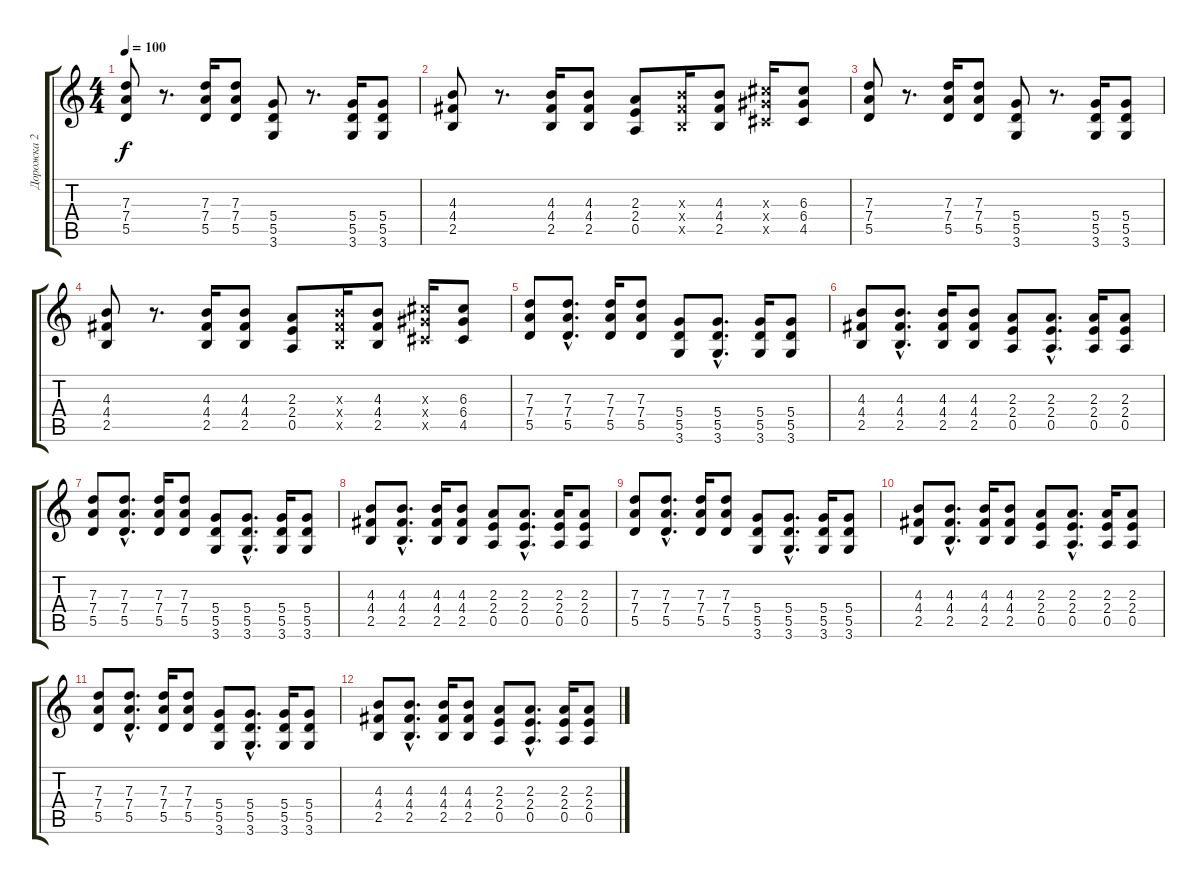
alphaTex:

\track ("Дорожка 2" "Дорожка 2") {instrument acousticguitarsteel}
\staff {score tabs}
\tuning (E4 B3 G3 D3 A2 E2) {hide}
\ts (4 4)
\tempo 100
\clef g2
\ks c
(7.3 7.4 5.5).8{dy f} r.8{d} (7.3 7.4 5.5).16 (7.3 7.4 5.5).8 (5.4 5.5 3.6).8 r.8{d} (5.4 5.5 3.6).16 (5.4 5.5 3.6).8 |
(4.3 4.4 2.5).8 r.8{d} (4.3 4.4 2.5).16 (4.3 4.4 2.5).8 (2.3 2.4 0.5).8 (4.3{x} 4.4{x} 2.5{x}).16 (4.3 4.4 2.5).8 (6.3{x} 6.4{x} 4.5{x}).16 (6.3 6.4 4.5).8 |
(7.3 7.4 5.5).8 r.8{d} (7.3 7.4 5.5).16 (7.3 7.4 5.5).8 (5.4 5.5 3.6).8 r.8{d} (5.4 5.5 3.6).16 (5.4 5.5 3.6).8 |
(4.3 4.4 2.5).8 r.8{d} (4.3 4.4 2.5).16 (4.3 4.4 2.5).8 (2.3 2.4 0.5).8 (4.3{x} 4.4{x} 2.5{x}).16 (4.3 4.4 2.5).8 (6.3{x} 6.4{x} 4.5{x}).16 (6.3 6.4 4.5).8 |
(7.3 7.4 5.5).8 (7.3{hac} 7.4{hac} 5.5{hac}).8{d} (7.3 7.4 5.5).16 (7.3 7.4 5.5).8 (5.4 5.5 3.6).8 (5.4{hac} 5.5{hac} 3.6{hac}).8{d} (5.4 5.5 3.6).16 (5.4 5.5 3.6).8 |
(4.3 4.4 2.5).8 (4.3{hac} 4.4{hac} 2.5{hac}).8{d} (4.3 4.4 2.5).16 (4.3 4.4 2.5).8 (2.3 2.4 0.5).8 (2.3{hac} 2.4{hac} 0.5{hac}).8{d} (2.3 2.4 0.5).16 (2.3 2.4 0.5).8 |
(7.3 7.4 5.5).8 (7.3{hac} 7.4{hac} 5.5{hac}).8{d} (7.3 7.4 5.5).16 (7.3 7.4 5.5).8 (5.4 5.5 3.6).8 (5.4{hac} 5.5{hac} 3.6{hac}).8{d} (5.4 5.5 3.6).16 (5.4 5.5 3.6).8 |
(4.3 4.4 2.5).8 (4.3{hac} 4.4{hac} 2.5{hac}).8{d} (4.3 4.4 2.5).16 (4.3 4.4 2.5).8 (2.3 2.4 0.5).8 (2.3{hac} 2.4{hac} 0.5{hac}).8{d} (2.3 2.4 0.5).16 (2.3 2.4 0.5).8 |
(7.3 7.4 5.5).8 (7.3{hac} 7.4{hac} 5.5{hac}).8{d} (7.3 7.4 5.5).16 (7.3 7.4 5.5).8 (5.4 5.5 3.6).8 (5.4{hac} 5.5{hac} 3.6{hac}).8{d} (5.4 5.5 3.6).16 (5.4 5.5 3.6).8 |
(4.3 4.4 2.5).8 (4.3{hac} 4.4{hac} 2.5{hac}).8{d} (4.3 4.4 2.5).16 (4.3 4.4 2.5).8 (2.3 2.4 0.5).8 (2.3{hac} 2.4{hac} 0.5{hac}).8{d} (2.3 2.4 0.5).16 (2.3 2.4 0.5).8 |
(7.3 7.4 5.5).8 (7.3{hac} 7.4{hac} 5.5{hac}).8{d} (7.3 7.4 5.5).16 (7.3 7.4 5.5).8 (5.4 5.5 3.6).8 (5.4{hac} 5.5{hac} 3.6{hac}).8{d} (5.4 5.5 3.6).16 (5.4 5.5 3.6).8 |
(4.3 4.4 2.5).8 (4.3{hac} 4.4{hac} 2.5{hac}).8{d} (4.3 4.4 2.5).16 (4.3 4.4 2.5).8 (2.3 2.4 0.5).8 (2.3{hac} 2.4{hac} 0.5{hac}).8{d} (2.3 2.4 0.5).16 (2.3 2.4 0.5).8
